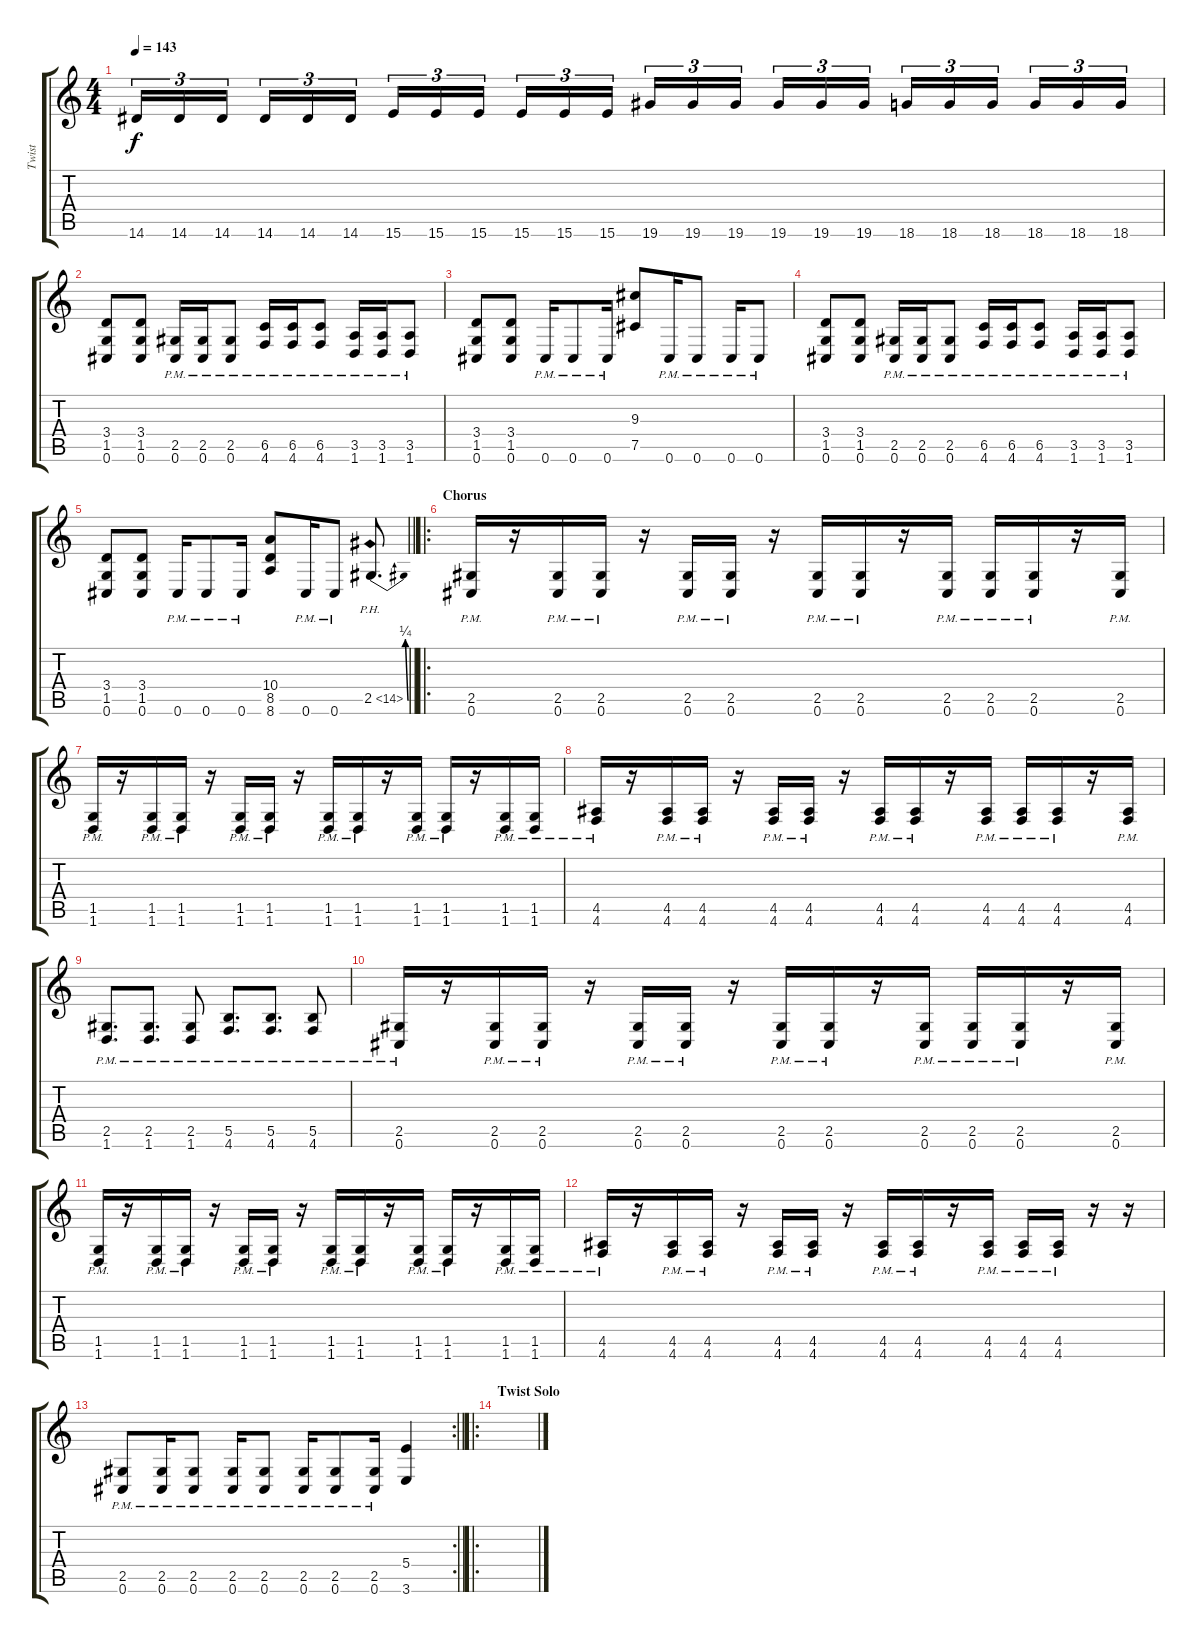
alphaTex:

\track ("Twist" "Twist") {instrument distortionguitar}
\staff {score tabs}
\tuning (Db4 Ab3 E3 B2 Gb2 Db2) {hide}
\ts (4 4)
\tempo 143
\clef g2
\ks c
14.6.16{tu (3 2) dy f} 14.6.16{tu (3 2)} 14.6.16{tu (3 2) beam splitsecondary} 14.6.16{tu (3 2)} 14.6.16{tu (3 2)} 14.6.16{tu (3 2)} 15.6.16{tu (3 2)} 15.6.16{tu (3 2)} 15.6.16{tu (3 2) beam splitsecondary} 15.6.16{tu (3 2)} 15.6.16{tu (3 2)} 15.6.16{tu (3 2)} 19.6.16{tu (3 2)} 19.6.16{tu (3 2)} 19.6.16{tu (3 2) beam splitsecondary} 19.6.16{tu (3 2)} 19.6.16{tu (3 2)} 19.6.16{tu (3 2)} 18.6.16{tu (3 2)} 18.6.16{tu (3 2)} 18.6.16{tu (3 2) beam splitsecondary} 18.6.16{tu (3 2)} 18.6.16{tu (3 2)} 18.6.16{tu (3 2)} |
(3.4 1.5 0.6).8 (3.4 1.5 0.6).8 (2.5{pm} 0.6{pm}).16 (2.5{pm} 0.6{pm}).16 (2.5{pm} 0.6{pm}).8 (6.5{pm} 4.6{pm}).16 (6.5{pm} 4.6{pm}).16 (6.5{pm} 4.6{pm}).8 (3.5{pm} 1.6{pm}).16 (3.5{pm} 1.6{pm}).16 (3.5{pm} 1.6{pm}).8 |
(3.4 1.5 0.6).8 (3.4 1.5 0.6).8 0.6{pm}.16 0.6{pm}.8 0.6{pm}.16 (9.3 7.5).8 0.6{pm}.16 0.6{pm}.8 0.6{pm}.16 0.6{pm}.8 |
(3.4 1.5 0.6).8 (3.4 1.5 0.6).8 (2.5{pm} 0.6{pm}).16 (2.5{pm} 0.6{pm}).16 (2.5{pm} 0.6{pm}).8 (6.5{pm} 4.6{pm}).16 (6.5{pm} 4.6{pm}).16 (6.5{pm} 4.6{pm}).8 (3.5{pm} 1.6{pm}).16 (3.5{pm} 1.6{pm}).16 (3.5{pm} 1.6{pm}).8 |
\barLineRight lightlight
(3.4 1.5 0.6).8 (3.4 1.5 0.6).8 0.6{pm}.16 0.6{pm}.8 0.6{pm}.16 (10.4 8.5 8.6).8 0.6{pm}.16 0.6{pm}.8 2.5{be (bend 0 0 60 1) ph 12}.8{d} |
\ro
\section ("" "Chorus")
(2.5{pm} 0.6{pm}).16 r.16 (2.5{pm} 0.6{pm}).16 (2.5{pm} 0.6{pm}).16 r.16 (2.5{pm} 0.6{pm}).16 (2.5{pm} 0.6{pm}).16 r.16 (2.5{pm} 0.6{pm}).16 (2.5{pm} 0.6{pm}).16 r.16 (2.5{pm} 0.6{pm}).16 (2.5{pm} 0.6{pm}).16 (2.5{pm} 0.6{pm}).16 r.16 (2.5{pm} 0.6{pm}).16 |
(1.5{pm} 1.6{pm}).16 r.16 (1.5{pm} 1.6{pm}).16 (1.5{pm} 1.6{pm}).16 r.16 (1.5{pm} 1.6{pm}).16 (1.5{pm} 1.6{pm}).16 r.16 (1.5{pm} 1.6{pm}).16 (1.5{pm} 1.6{pm}).16 r.16 (1.5{pm} 1.6{pm}).16 (1.5{pm} 1.6{pm}).16 r.16 (1.5{pm} 1.6{pm}).16 (1.5{pm} 1.6{pm}).16 |
(4.5{pm} 4.6{pm}).16 r.16 (4.5{pm} 4.6{pm}).16 (4.5{pm} 4.6{pm}).16 r.16 (4.5{pm} 4.6{pm}).16 (4.5{pm} 4.6{pm}).16 r.16 (4.5{pm} 4.6{pm}).16 (4.5{pm} 4.6{pm}).16 r.16 (4.5{pm} 4.6{pm}).16 (4.5{pm} 4.6{pm}).16 (4.5{pm} 4.6{pm}).16 r.16 (4.5{pm} 4.6{pm}).16 |
(2.5{pm} 1.6{pm}).8{d} (2.5{pm} 1.6{pm}).8{d} (2.5{pm} 1.6{pm}).8 (5.5{pm} 4.6{pm}).8{d} (5.5{pm} 4.6{pm}).8{d} (5.5{pm} 4.6{pm}).8 |
(2.5{pm} 0.6{pm}).16 r.16 (2.5{pm} 0.6{pm}).16 (2.5{pm} 0.6{pm}).16 r.16 (2.5{pm} 0.6{pm}).16 (2.5{pm} 0.6{pm}).16 r.16 (2.5{pm} 0.6{pm}).16 (2.5{pm} 0.6{pm}).16 r.16 (2.5{pm} 0.6{pm}).16 (2.5{pm} 0.6{pm}).16 (2.5{pm} 0.6{pm}).16 r.16 (2.5{pm} 0.6{pm}).16 |
(1.5{pm} 1.6{pm}).16 r.16 (1.5{pm} 1.6{pm}).16 (1.5{pm} 1.6{pm}).16 r.16 (1.5{pm} 1.6{pm}).16 (1.5{pm} 1.6{pm}).16 r.16 (1.5{pm} 1.6{pm}).16 (1.5{pm} 1.6{pm}).16 r.16 (1.5{pm} 1.6{pm}).16 (1.5{pm} 1.6{pm}).16 r.16 (1.5{pm} 1.6{pm}).16 (1.5{pm} 1.6{pm}).16 |
(4.5{pm} 4.6{pm}).16 r.16 (4.5{pm} 4.6{pm}).16 (4.5{pm} 4.6{pm}).16 r.16 (4.5{pm} 4.6{pm}).16 (4.5{pm} 4.6{pm}).16 r.16 (4.5{pm} 4.6{pm}).16 (4.5{pm} 4.6{pm}).16 r.16 (4.5{pm} 4.6{pm}).16 (4.5{pm} 4.6{pm}).16 (4.5{pm} 4.6{pm}).16 r.16 r.16 |
\rc 2
\barLineRight lightlight
(2.5{pm} 0.6{pm}).8 (2.5{pm} 0.6{pm}).16 (2.5{pm} 0.6{pm}).8 (2.5{pm} 0.6{pm}).16 (2.5{pm} 0.6{pm}).8 (2.5{pm} 0.6{pm}).16 (2.5{pm} 0.6{pm}).8 (2.5{pm} 0.6{pm}).16 (5.4 3.6).4 |
\ro
\section ("" "Twist Solo")
